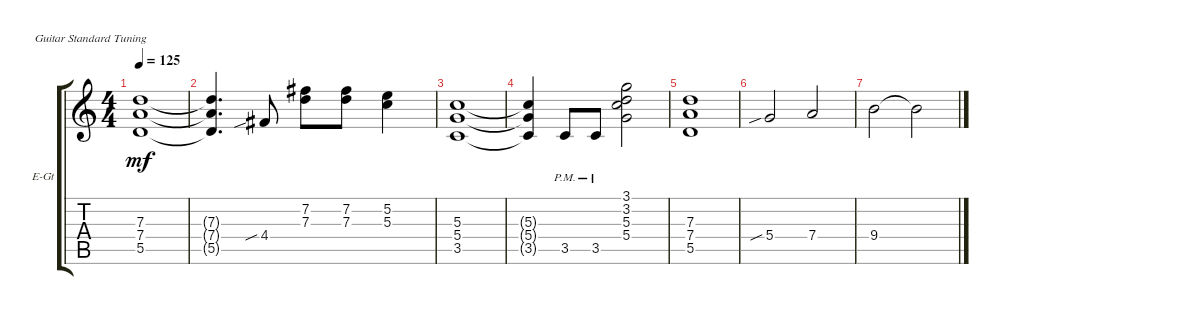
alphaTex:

\defaultSystemsLayout 4
\bracketExtendMode groupsimilarinstruments
\firstSystemTrackNameOrientation horizontal
\otherSystemsTrackNameOrientation horizontal
\track ("Rhythm Distortion" "E-Gt") {instrument distortionguitar}
\staff {score tabs}
\tuning (E4 B3 G3 D3 A2 E2)
\ts (4 4)
\tempo 125
\clef g2
\ks c
(7.3 7.4 5.5).1{dy mf} |
(7.3{t} 7.4{t} 5.5{t}).4{d} 4.4{sib}.8 (7.2 7.3).8 (7.2 7.3).8 (5.2 5.3).4 |
(5.3 5.4 3.5).1 |
(5.3{t} 5.4{t} 3.5{t}).4 3.5{pm}.8 3.5{pm}.8 (3.1 3.2 5.3 5.4).2 |
(7.3 7.4 5.5).1 |
5.4{sib}.2 7.4.2 |
9.4.2 9.4{t}.2
